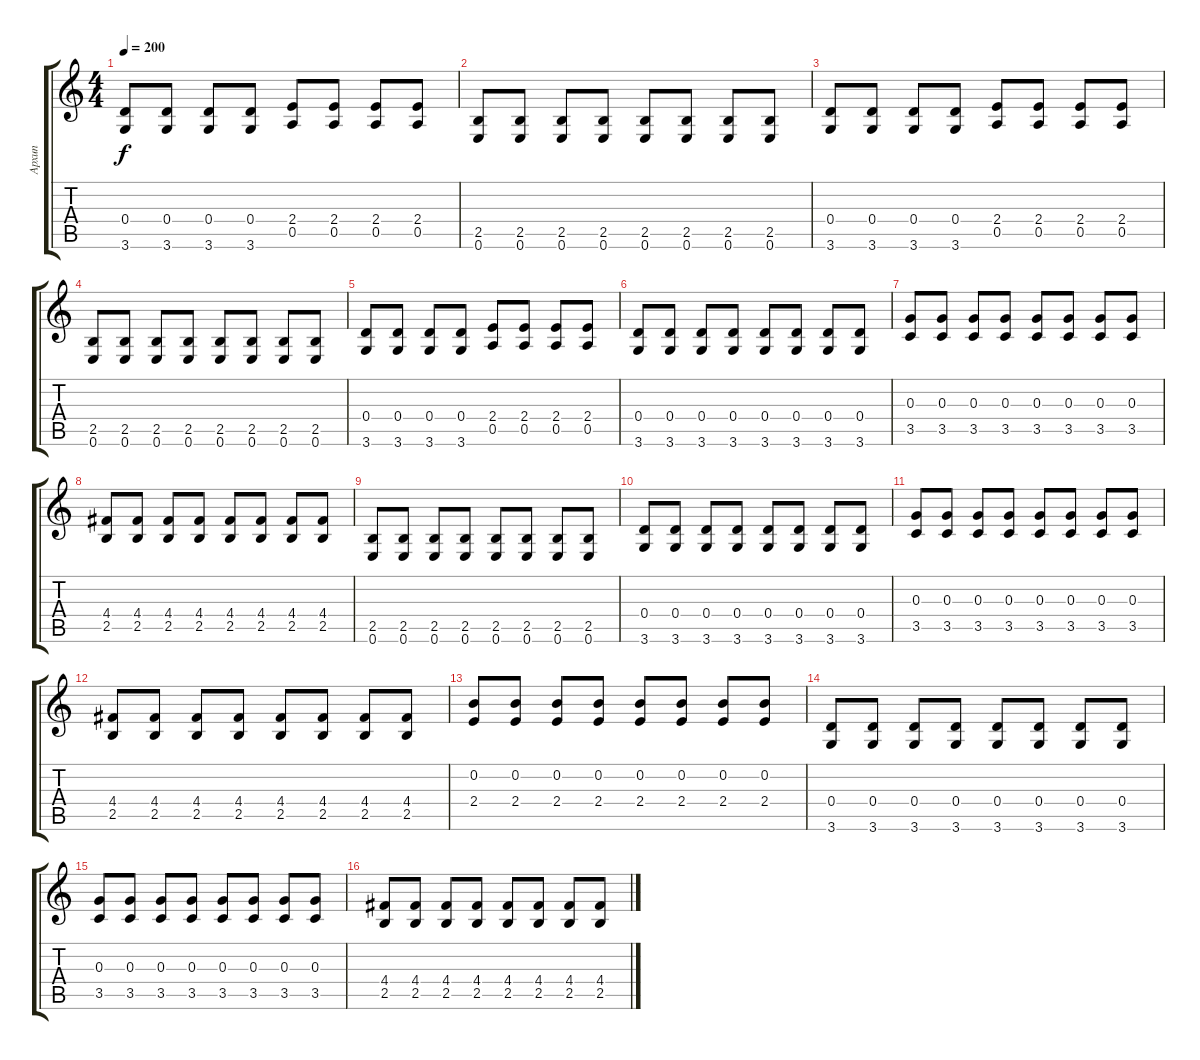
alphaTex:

\track ("Архип" "Архип") {instrument distortionguitar}
\staff {score tabs}
\tuning (E4 B3 G3 D3 A2 E2) {hide}
\ts (4 4)
\tempo 200
\clef g2
\ks c
(0.4 3.6).8{dy f} (0.4 3.6).8 (0.4 3.6).8 (0.4 3.6).8 (2.4 0.5).8 (2.4 0.5).8 (2.4 0.5).8 (2.4 0.5).8 |
(2.5 0.6).8 (2.5 0.6).8 (2.5 0.6).8 (2.5 0.6).8 (2.5 0.6).8 (2.5 0.6).8 (2.5 0.6).8 (2.5 0.6).8 |
(0.4 3.6).8 (0.4 3.6).8 (0.4 3.6).8 (0.4 3.6).8 (2.4 0.5).8 (2.4 0.5).8 (2.4 0.5).8 (2.4 0.5).8 |
(2.5 0.6).8 (2.5 0.6).8 (2.5 0.6).8 (2.5 0.6).8 (2.5 0.6).8 (2.5 0.6).8 (2.5 0.6).8 (2.5 0.6).8 |
(0.4 3.6).8 (0.4 3.6).8 (0.4 3.6).8 (0.4 3.6).8 (2.4 0.5).8 (2.4 0.5).8 (2.4 0.5).8 (2.4 0.5).8 |
(0.4 3.6).8 (0.4 3.6).8 (0.4 3.6).8 (0.4 3.6).8 (0.4 3.6).8 (0.4 3.6).8 (0.4 3.6).8 (0.4 3.6).8 |
(0.3 3.5).8 (0.3 3.5).8 (0.3 3.5).8 (0.3 3.5).8 (0.3 3.5).8 (0.3 3.5).8 (0.3 3.5).8 (0.3 3.5).8 |
(4.4 2.5).8 (4.4 2.5).8 (4.4 2.5).8 (4.4 2.5).8 (4.4 2.5).8 (4.4 2.5).8 (4.4 2.5).8 (4.4 2.5).8 |
(2.5 0.6).8 (2.5 0.6).8 (2.5 0.6).8 (2.5 0.6).8 (2.5 0.6).8 (2.5 0.6).8 (2.5 0.6).8 (2.5 0.6).8 |
(0.4 3.6).8 (0.4 3.6).8 (0.4 3.6).8 (0.4 3.6).8 (0.4 3.6).8 (0.4 3.6).8 (0.4 3.6).8 (0.4 3.6).8 |
(0.3 3.5).8 (0.3 3.5).8 (0.3 3.5).8 (0.3 3.5).8 (0.3 3.5).8 (0.3 3.5).8 (0.3 3.5).8 (0.3 3.5).8 |
(4.4 2.5).8 (4.4 2.5).8 (4.4 2.5).8 (4.4 2.5).8 (4.4 2.5).8 (4.4 2.5).8 (4.4 2.5).8 (4.4 2.5).8 |
(0.2 2.4).8 (0.2 2.4).8 (0.2 2.4).8 (0.2 2.4).8 (0.2 2.4).8 (0.2 2.4).8 (0.2 2.4).8 (0.2 2.4).8 |
(0.4 3.6).8 (0.4 3.6).8 (0.4 3.6).8 (0.4 3.6).8 (0.4 3.6).8 (0.4 3.6).8 (0.4 3.6).8 (0.4 3.6).8 |
(0.3 3.5).8 (0.3 3.5).8 (0.3 3.5).8 (0.3 3.5).8 (0.3 3.5).8 (0.3 3.5).8 (0.3 3.5).8 (0.3 3.5).8 |
(4.4 2.5).8 (4.4 2.5).8 (4.4 2.5).8 (4.4 2.5).8 (4.4 2.5).8 (4.4 2.5).8 (4.4 2.5).8 (4.4 2.5).8
